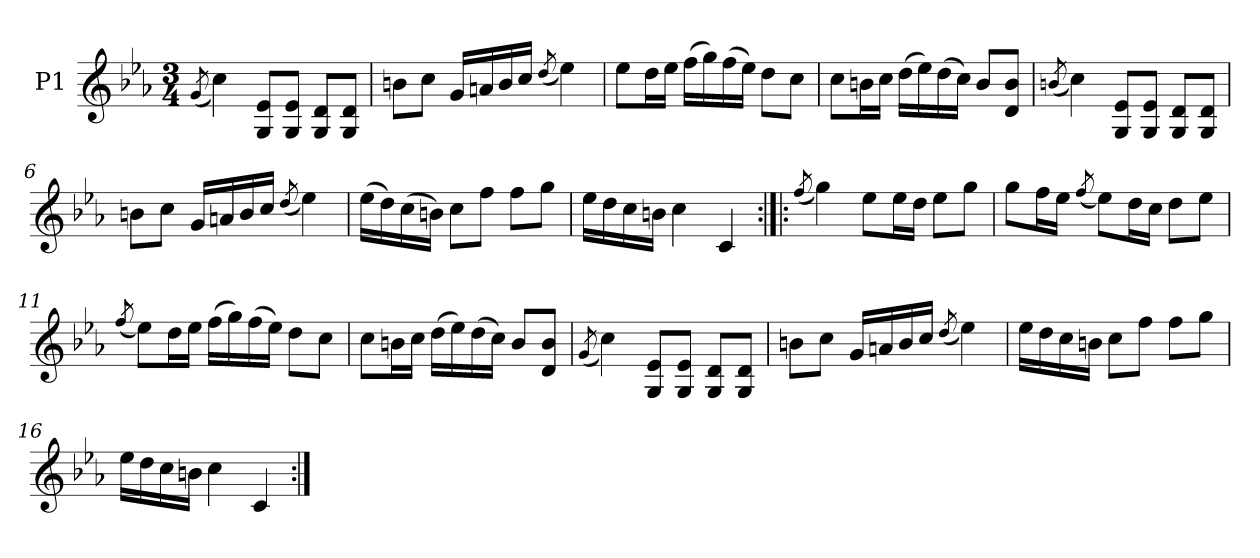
**kern
*part1
*staff1
*I"P1
*clefG2
*k[b-e-a-]
*E-:
*M3/4
=1
(<8qg/
4cc\)
8G/ 8e-/L
8G/ 8e-/J
8G/ 8d/L
8G/ 8d/J
=2
8bn\L
8cc\J
16g/LL
16an/
16b/
16cc/JJ
(<8qdd/
4ee-\)
=3
8ee-\L
16dd\L
16ee-\JJ
(>16ff\LL
16gg\)
(>16ff\
16ee-\JJ)
8dd\L
8cc\J
=4
8cc\L
16bn\L
16cc\JJ
(>16dd\LL
16ee-\)
(>16dd\
16cc\JJ)
8b/L
8d/ 8b/J
!!LO:LB:g=z
=5
(<8qbn/
4cc\)
8G/ 8e-/L
8G/ 8e-/J
8G/ 8d/L
8G/ 8d/J
=6
8bn\L
8cc\J
16g/LL
16an/
16b/
16cc/JJ
(<8qdd/
4ee-\)
=7
(>16ee-\LL
16dd\)
(>16cc\
16bn\JJ)
8cc\L
8ff\J
8ff\L
8gg\J
=8
16ee-\LL
16dd\
16cc\
16bn\JJ
4cc\
4c/
!!LO:LB:g=z
=9:|!|:
(<8qff/
4gg\)
8ee-\L
16ee-\L
16dd\JJ
8ee-\L
8gg\J
=10
8gg\L
16ff\L
16ee-\JJ
(<8qff/
8ee-\L)
16dd\L
16cc\JJ
8dd\L
8ee-\J
=11
(<8qff/
8ee-\L)
16dd\L
16ee-\JJ
(>16ff\LL
16gg\)
(>16ff\
16ee-\JJ)
8dd\L
8cc\J
=12
8cc\L
16bn\L
16cc\JJ
(>16dd\LL
16ee-\)
(>16dd\
16cc\JJ)
8b/L
8d/ 8b/J
!!LO:LB:g=z
=13
(<8qg/
4cc\)
8G/ 8e-/L
8G/ 8e-/J
8G/ 8d/L
8G/ 8d/J
=14
8bn\L
8cc\J
16g/LL
16an/
16b/
16cc/JJ
(<8qdd/
4ee-\)
=15
16ee-\LL
16dd\
16cc\
16bn\JJ
8cc\L
8ff\J
8ff\L
8gg\J
=16
16ee-\LL
16dd\
16cc\
16bn\JJ
4cc\
4c/
=:|!
*-
